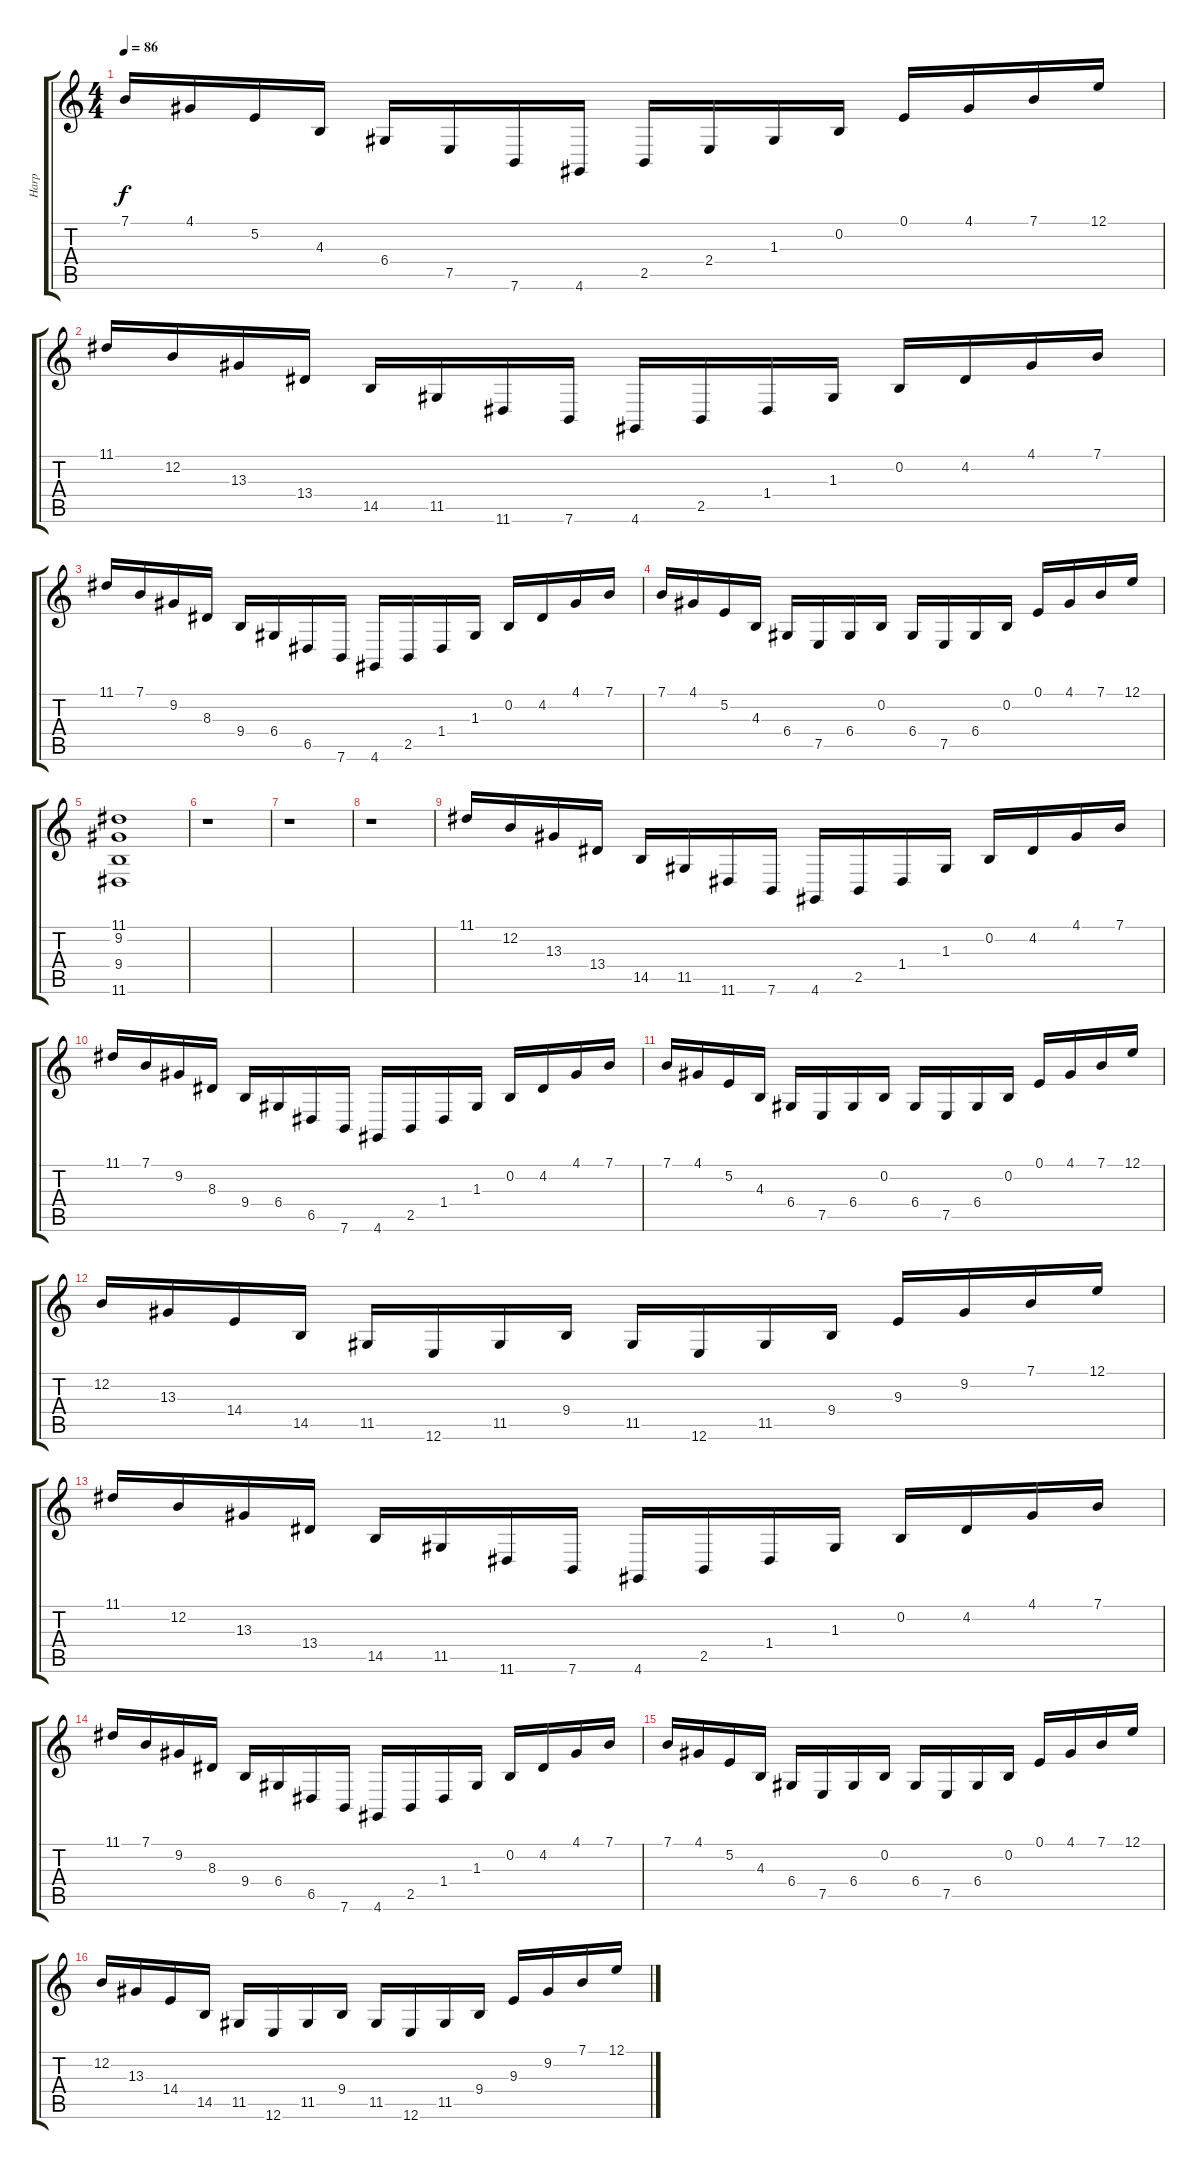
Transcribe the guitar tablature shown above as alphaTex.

\track ("Harp" "Harp") {instrument orchestralharp}
\staff {score tabs}
\tuning (E4 B3 G3 D3 A2 E2) {hide}
\ts (4 4)
\tempo 86
\clef g2
\ks c
7.1.16{dy f} 4.1.16 5.2.16 4.3.16 6.4.16 7.5.16 7.6.16 4.6.16 2.5.16 2.4.16 1.3.16 0.2.16 0.1.16 4.1.16 7.1.16 12.1.16 |
11.1.16 12.2.16 13.3.16 13.4.16 14.5.16 11.5.16 11.6.16 7.6.16 4.6.16 2.5.16 1.4.16 1.3.16 0.2.16 4.2.16 4.1.16 7.1.16 |
11.1.16 7.1.16 9.2.16 8.3.16 9.4.16 6.4.16 6.5.16 7.6.16 4.6.16 2.5.16 1.4.16 1.3.16 0.2.16 4.2.16 4.1.16 7.1.16 |
7.1.16 4.1.16 5.2.16 4.3.16 6.4.16 7.5.16 6.4.16 0.2.16 6.4.16 7.5.16 6.4.16 0.2.16 0.1.16 4.1.16 7.1.16 12.1.16 |
(11.1 9.2 9.4 11.6).1 |
r.1 |
r.1 |
r.1 |
11.1.16 12.2.16 13.3.16 13.4.16 14.5.16 11.5.16 11.6.16 7.6.16 4.6.16 2.5.16 1.4.16 1.3.16 0.2.16 4.2.16 4.1.16 7.1.16 |
11.1.16 7.1.16 9.2.16 8.3.16 9.4.16 6.4.16 6.5.16 7.6.16 4.6.16 2.5.16 1.4.16 1.3.16 0.2.16 4.2.16 4.1.16 7.1.16 |
7.1.16 4.1.16 5.2.16 4.3.16 6.4.16 7.5.16 6.4.16 0.2.16 6.4.16 7.5.16 6.4.16 0.2.16 0.1.16 4.1.16 7.1.16 12.1.16 |
12.2.16 13.3.16 14.4.16 14.5.16 11.5.16 12.6.16 11.5.16 9.4.16 11.5.16 12.6.16 11.5.16 9.4.16 9.3.16 9.2.16 7.1.16 12.1.16 |
11.1.16 12.2.16 13.3.16 13.4.16 14.5.16 11.5.16 11.6.16 7.6.16 4.6.16 2.5.16 1.4.16 1.3.16 0.2.16 4.2.16 4.1.16 7.1.16 |
11.1.16 7.1.16 9.2.16 8.3.16 9.4.16 6.4.16 6.5.16 7.6.16 4.6.16 2.5.16 1.4.16 1.3.16 0.2.16 4.2.16 4.1.16 7.1.16 |
7.1.16 4.1.16 5.2.16 4.3.16 6.4.16 7.5.16 6.4.16 0.2.16 6.4.16 7.5.16 6.4.16 0.2.16 0.1.16 4.1.16 7.1.16 12.1.16 |
12.2.16 13.3.16 14.4.16 14.5.16 11.5.16 12.6.16 11.5.16 9.4.16 11.5.16 12.6.16 11.5.16 9.4.16 9.3.16 9.2.16 7.1.16 12.1.16
